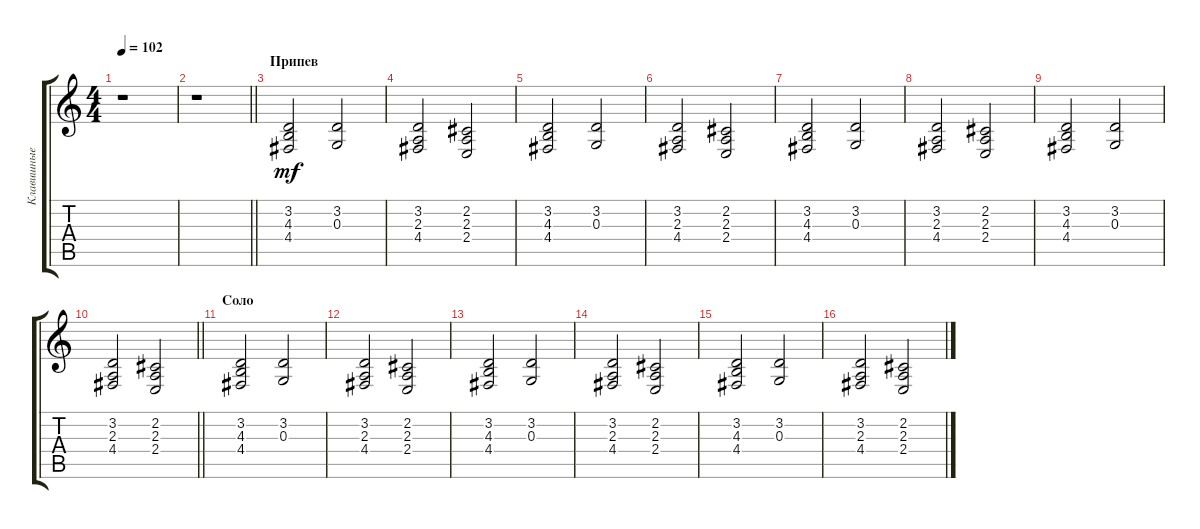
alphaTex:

\track ("Клавишные" "Клавишные") {instrument rockorgan}
\staff {score tabs}
\tuning (E4 B3 G3 D3 A2 E2) {hide}
\ts (4 4)
\tempo 102
\clef g2
\ks c
r.1{dy mf} |
\barLineRight lightlight
r.1 |
\section ("" "Припев")
(3.2 4.3 4.4).2 (3.2 0.3).2 |
(3.2 2.3 4.4).2 (2.2 2.3 2.4).2 |
(3.2 4.3 4.4).2 (3.2 0.3).2 |
(3.2 2.3 4.4).2 (2.2 2.3 2.4).2 |
(3.2 4.3 4.4).2 (3.2 0.3).2 |
(3.2 2.3 4.4).2 (2.2 2.3 2.4).2 |
(3.2 4.3 4.4).2 (3.2 0.3).2 |
\barLineRight lightlight
(3.2 2.3 4.4).2 (2.2 2.3 2.4).2 |
\section ("" "Соло")
(3.2 4.3 4.4).2 (3.2 0.3).2 |
(3.2 2.3 4.4).2 (2.2 2.3 2.4).2 |
(3.2 4.3 4.4).2 (3.2 0.3).2 |
(3.2 2.3 4.4).2 (2.2 2.3 2.4).2 |
(3.2 4.3 4.4).2 (3.2 0.3).2 |
(3.2 2.3 4.4).2 (2.2 2.3 2.4).2
